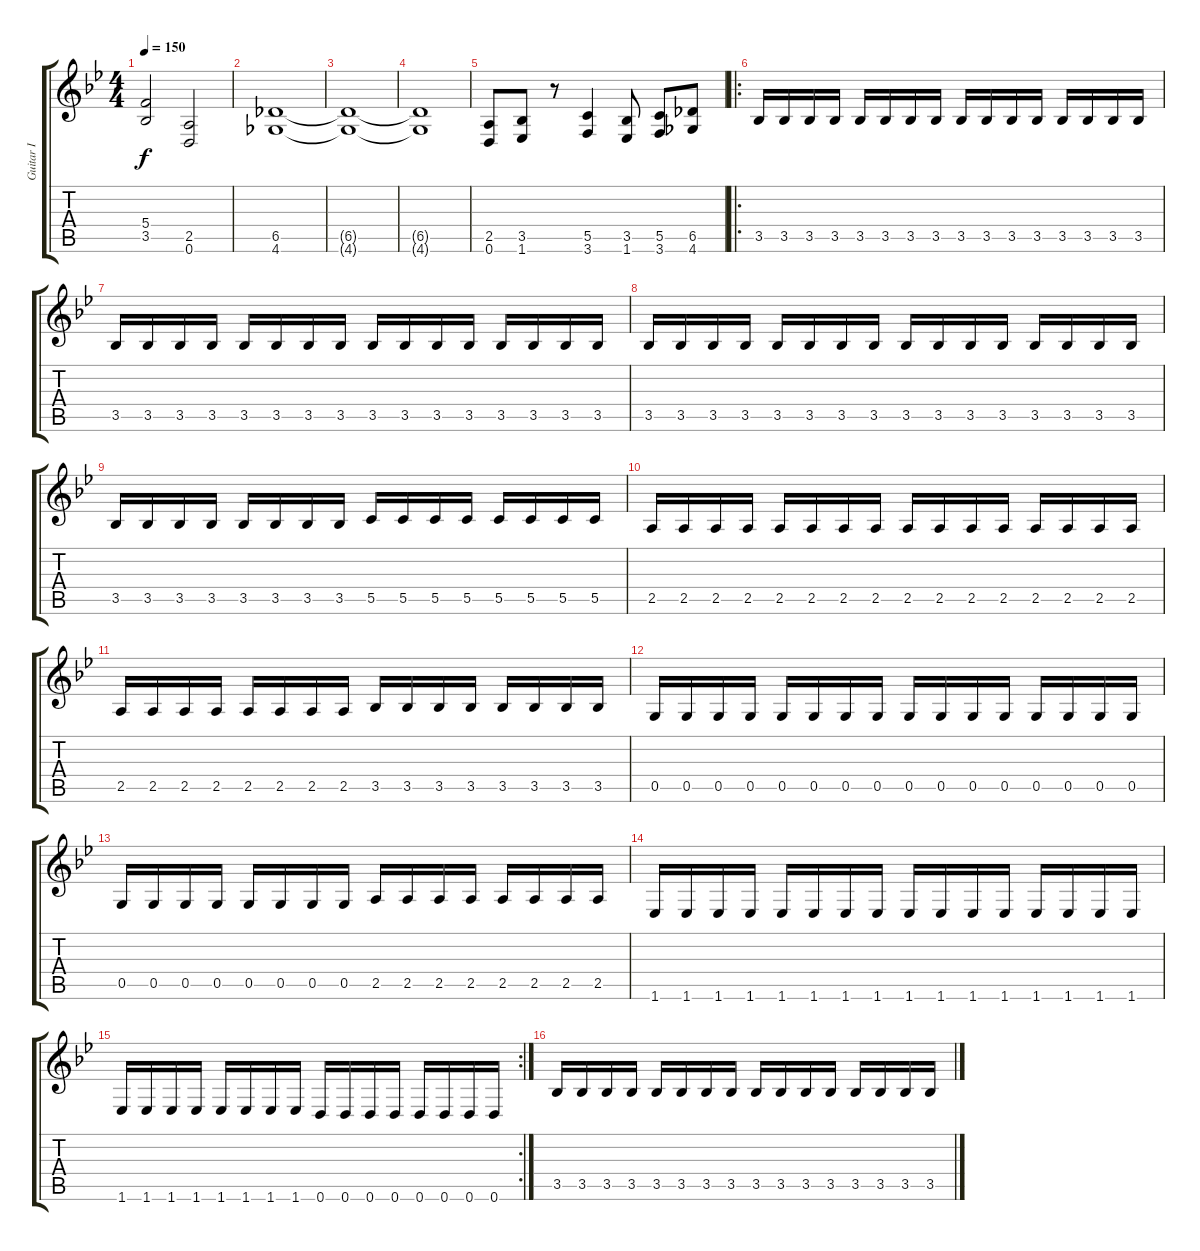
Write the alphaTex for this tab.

\track ("Guitar I" "Guitar I") {instrument distortionguitar}
\staff {score tabs}
\tuning (D4 A3 F3 C3 G2 D2) {hide}
\ts (4 4)
\tempo 150
\clef g2
\ks gminor
(5.4{t} 3.5{t}).2{dy f} (2.5 0.6).2 |
(6.5 4.6).1 |
(6.5{t} 4.6{t}).1 |
(6.5{t} 4.6{t}).1 |
(2.5 0.6).8 (3.5 1.6).8 r.8 (5.5 3.6).4 (3.5 1.6).8 (5.5 3.6).8 (6.5 4.6).8 |
\ro
3.5.16 3.5.16 3.5.16 3.5.16 3.5.16 3.5.16 3.5.16 3.5.16 3.5.16 3.5.16 3.5.16 3.5.16 3.5.16 3.5.16 3.5.16 3.5.16 |
3.5.16 3.5.16 3.5.16 3.5.16 3.5.16 3.5.16 3.5.16 3.5.16 3.5.16 3.5.16 3.5.16 3.5.16 3.5.16 3.5.16 3.5.16 3.5.16 |
3.5.16 3.5.16 3.5.16 3.5.16 3.5.16 3.5.16 3.5.16 3.5.16 3.5.16 3.5.16 3.5.16 3.5.16 3.5.16 3.5.16 3.5.16 3.5.16 |
3.5.16 3.5.16 3.5.16 3.5.16 3.5.16 3.5.16 3.5.16 3.5.16 5.5.16 5.5.16 5.5.16 5.5.16 5.5.16 5.5.16 5.5.16 5.5.16 |
2.5.16 2.5.16 2.5.16 2.5.16 2.5.16 2.5.16 2.5.16 2.5.16 2.5.16 2.5.16 2.5.16 2.5.16 2.5.16 2.5.16 2.5.16 2.5.16 |
2.5.16 2.5.16 2.5.16 2.5.16 2.5.16 2.5.16 2.5.16 2.5.16 3.5.16 3.5.16 3.5.16 3.5.16 3.5.16 3.5.16 3.5.16 3.5.16 |
0.5.16 0.5.16 0.5.16 0.5.16 0.5.16 0.5.16 0.5.16 0.5.16 0.5.16 0.5.16 0.5.16 0.5.16 0.5.16 0.5.16 0.5.16 0.5.16 |
0.5.16 0.5.16 0.5.16 0.5.16 0.5.16 0.5.16 0.5.16 0.5.16 2.5.16 2.5.16 2.5.16 2.5.16 2.5.16 2.5.16 2.5.16 2.5.16 |
1.6.16 1.6.16 1.6.16 1.6.16 1.6.16 1.6.16 1.6.16 1.6.16 1.6.16 1.6.16 1.6.16 1.6.16 1.6.16 1.6.16 1.6.16 1.6.16 |
\rc 2
1.6.16 1.6.16 1.6.16 1.6.16 1.6.16 1.6.16 1.6.16 1.6.16 0.6.16 0.6.16 0.6.16 0.6.16 0.6.16 0.6.16 0.6.16 0.6.16 |
3.5.16 3.5.16 3.5.16 3.5.16 3.5.16 3.5.16 3.5.16 3.5.16 3.5.16 3.5.16 3.5.16 3.5.16 3.5.16 3.5.16 3.5.16 3.5.16
